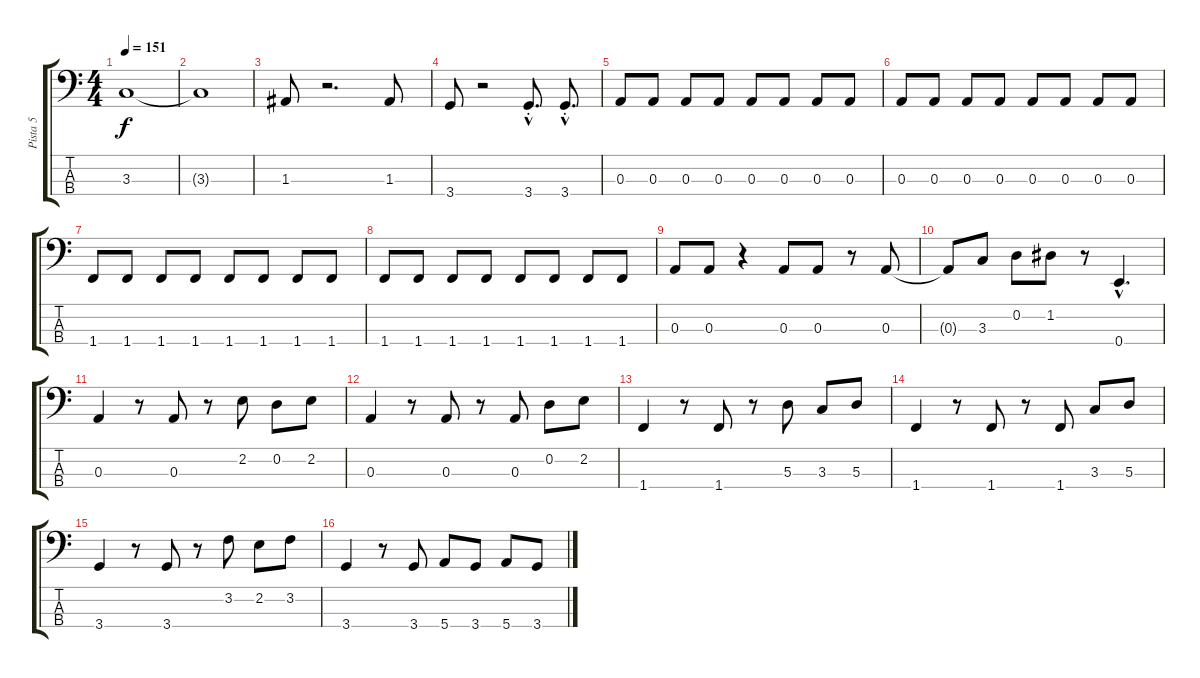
\track ("Pista 5" "Pista 5") {instrument electricbassfinger}
\staff {score tabs}
\tuning (G2 D2 A1 E1) {hide}
\ts (4 4)
\tempo 151
\clef f4
\ks c
3.3.1{dy f} |
3.3{t}.1 |
1.3.8 r.2{d} 1.3.8 |
3.4.8 r.2 3.4{hac st}.8{d} 3.4{hac st}.8{d} |
0.3.8 0.3.8 0.3.8 0.3.8 0.3.8 0.3.8 0.3.8 0.3.8 |
0.3.8 0.3.8 0.3.8 0.3.8 0.3.8 0.3.8 0.3.8 0.3.8 |
1.4.8 1.4.8 1.4.8 1.4.8 1.4.8 1.4.8 1.4.8 1.4.8 |
1.4.8 1.4.8 1.4.8 1.4.8 1.4.8 1.4.8 1.4.8 1.4.8 |
0.3.8 0.3.8 r.4 0.3.8 0.3.8 r.8 0.3.8 |
0.3{t}.8 3.3.8 0.2.8 1.2.8 r.8 0.4{hac}.4{d} |
0.3.4 r.8 0.3.8 r.8 2.2.8 0.2.8 2.2.8 |
0.3.4 r.8 0.3.8 r.8 0.3.8 0.2.8 2.2.8 |
1.4.4 r.8 1.4.8 r.8 5.3.8 3.3.8 5.3.8 |
1.4.4 r.8 1.4.8 r.8 1.4.8 3.3.8 5.3.8 |
3.4.4 r.8 3.4.8 r.8 3.2.8 2.2.8 3.2.8 |
3.4.4 r.8 3.4.8 5.4.8 3.4.8 5.4.8 3.4.8
